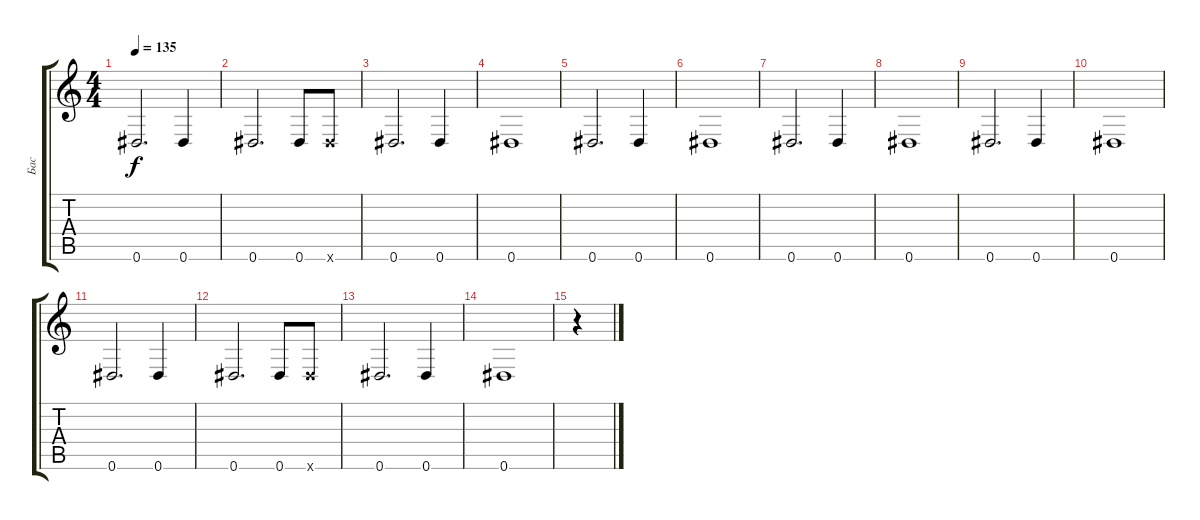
\track ("Бас" "Бас") {instrument electricbassfinger}
\staff {score tabs}
\tuning (Eb4 Bb3 Gb3 Db3 Ab2 Eb2) {hide}
\ts (4 4)
\tempo 135
\clef g2
\ks c
0.6.2{d dy f} 0.6.4 |
0.6.2{d} 0.6.8 0.6{x}.8 |
0.6.2{d} 0.6.4 |
0.6.1 |
0.6.2{d} 0.6.4 |
0.6.1 |
0.6.2{d} 0.6.4 |
0.6.1 |
0.6.2{d} 0.6.4 |
0.6.1 |
0.6.2{d} 0.6.4 |
0.6.2{d} 0.6.8 0.6{x}.8 |
0.6.2{d} 0.6.4 |
0.6.1 |
r.4
